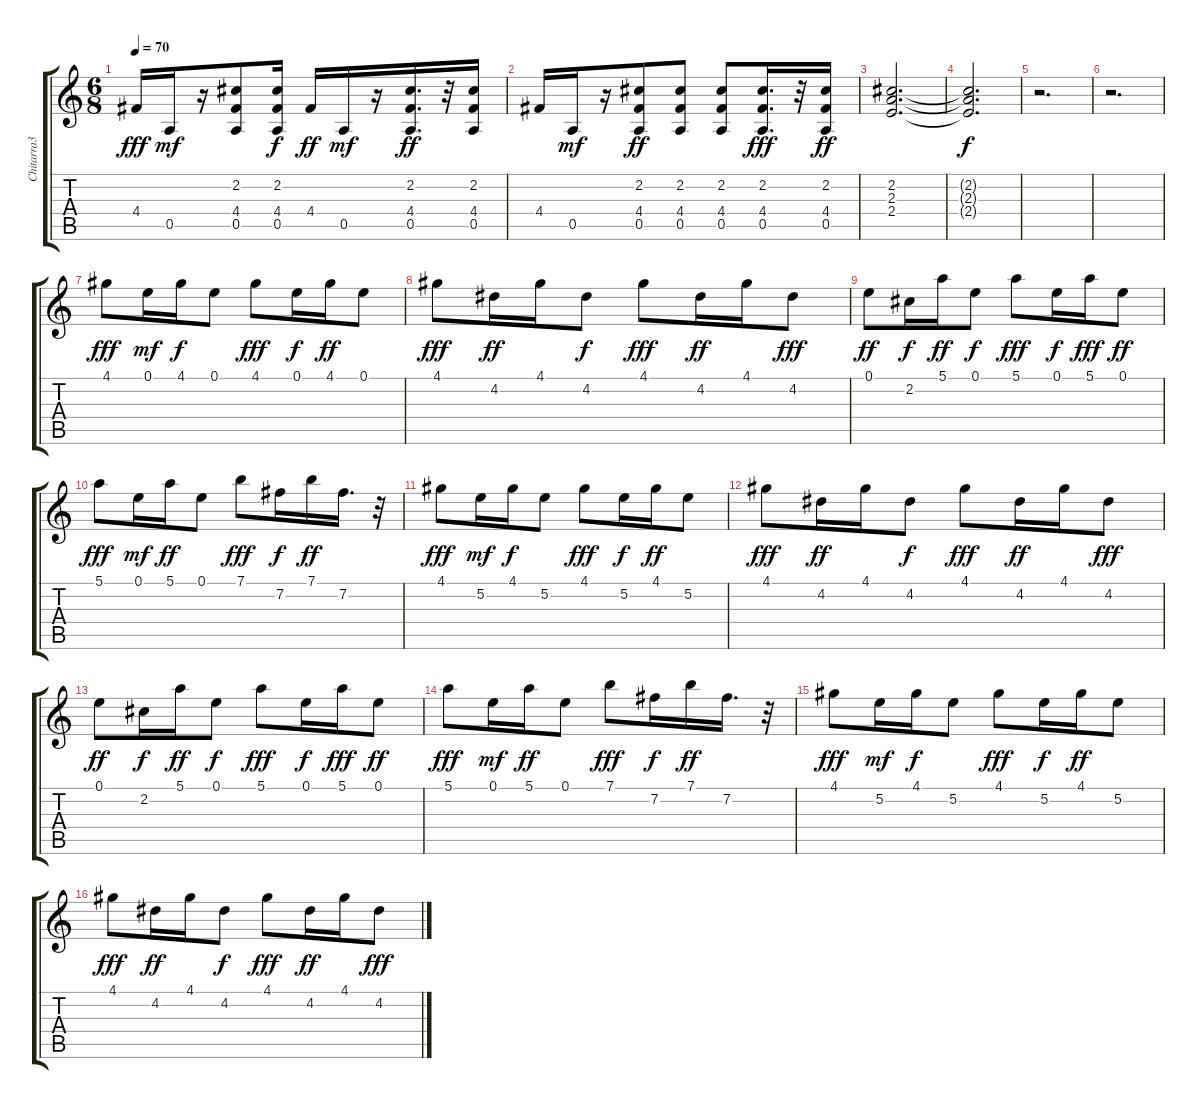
\track ("Chitarra3" "Chitarra3") {instrument acousticguitarsteel}
\staff {score tabs}
\tuning (E4 B3 G3 D3 A2 E2) {hide}
\ts (6 8)
\tempo 70
\clef g2
\ks c
4.4.16{dy fff} 0.5.16{dy mf} r.16 (2.2 4.4 0.5).8 (2.2 4.4 0.5).16{dy f} 4.4.16{dy ff} 0.5.16{dy mf} r.16 (2.2 4.4 0.5).16{d dy ff} r.32 (2.2 4.4 0.5).16 |
4.4.16 0.5.16{dy mf} r.16 (2.2 4.4 0.5).8{dy ff} (2.2 4.4 0.5).8 (2.2 4.4 0.5).8 (2.2 4.4 0.5).16{d dy fff} r.32 (2.2 4.4 0.5).16{dy ff} |
(2.2 2.3 2.4).2{d} |
(2.2{t} 2.3{t} 2.4{t}).2{d dy f} |
r.2{d} |
r.2{d} |
4.1.8{dy fff} 0.1.16{dy mf} 4.1.16{dy f} 0.1.8 4.1.8{dy fff} 0.1.16{dy f} 4.1.16{dy ff} 0.1.8 |
4.1.8{dy fff} 4.2.16{dy ff} 4.1.16 4.2.8{dy f} 4.1.8{dy fff} 4.2.16{dy ff} 4.1.16 4.2.8{dy fff} |
0.1.8{dy ff} 2.2.16{dy f} 5.1.16{dy ff} 0.1.8{dy f} 5.1.8{dy fff} 0.1.16{dy f} 5.1.16{dy fff} 0.1.8{dy ff} |
5.1.8{dy fff} 0.1.16{dy mf} 5.1.16{dy ff} 0.1.8 7.1.8{dy fff} 7.2.16{dy f} 7.1.16{dy ff} 7.2.16{d} r.32 |
4.1.8{dy fff} 5.2.16{dy mf} 4.1.16{dy f} 5.2.8 4.1.8{dy fff} 5.2.16{dy f} 4.1.16{dy ff} 5.2.8 |
4.1.8{dy fff} 4.2.16{dy ff} 4.1.16 4.2.8{dy f} 4.1.8{dy fff} 4.2.16{dy ff} 4.1.16 4.2.8{dy fff} |
0.1.8{dy ff} 2.2.16{dy f} 5.1.16{dy ff} 0.1.8{dy f} 5.1.8{dy fff} 0.1.16{dy f} 5.1.16{dy fff} 0.1.8{dy ff} |
5.1.8{dy fff} 0.1.16{dy mf} 5.1.16{dy ff} 0.1.8 7.1.8{dy fff} 7.2.16{dy f} 7.1.16{dy ff} 7.2.16{d} r.32 |
4.1.8{dy fff} 5.2.16{dy mf} 4.1.16{dy f} 5.2.8 4.1.8{dy fff} 5.2.16{dy f} 4.1.16{dy ff} 5.2.8 |
4.1.8{dy fff} 4.2.16{dy ff} 4.1.16 4.2.8{dy f} 4.1.8{dy fff} 4.2.16{dy ff} 4.1.16 4.2.8{dy fff}
